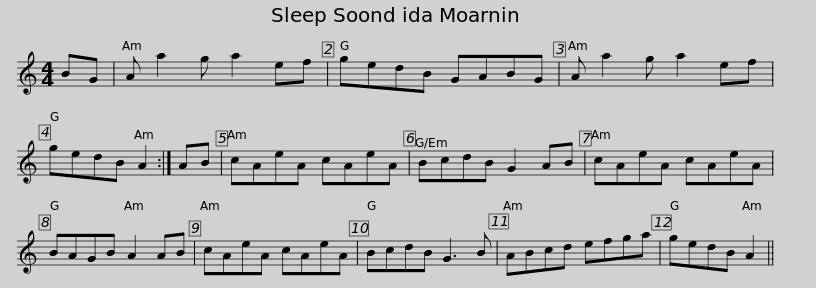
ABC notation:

X:1
L:1/8
M:4/4
I:linebreak $
K:C
V:1 treble
V:1
 BG | A a2 g a2 ef | gedB GABG | A a2 g a2 ef | gedB A2 :|$ %5
 AB | cAeA cAeA | BcdB G2 AB | cAeA cAeA | BAGB A2 AB |$ %10
 cAeA cAeA | BcdB G3 B | ABcd efga | gedB A2 || %14
